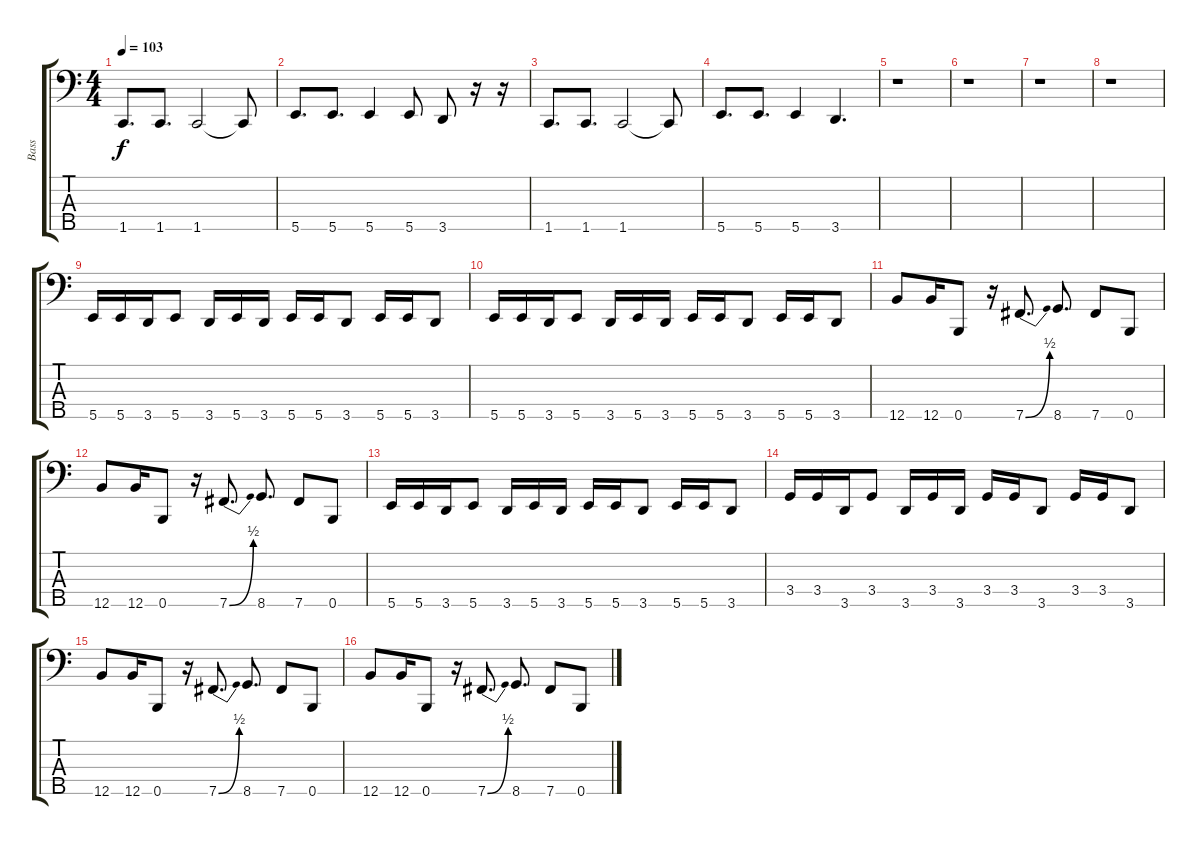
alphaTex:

\track ("Bass" "Bass") {instrument electricbassfinger}
\staff {score tabs}
\tuning (G2 D2 A1 E1 B0) {hide}
\ts (4 4)
\tempo 103
\clef f4
\ks c
1.5.8{d dy f} 1.5.8{d} 1.5.2 1.5{t}.8 |
5.5.8{d} 5.5.8{d} 5.5.4 5.5.8 3.5.8 r.16 r.16 |
1.5.8{d} 1.5.8{d} 1.5.2 1.5{t}.8 |
5.5.8{d} 5.5.8{d} 5.5.4 3.5.4{d} |
r.1 |
r.1 |
r.1 |
r.1 |
5.5.16 5.5.16 3.5.16 5.5.8 3.5.16 5.5.16 3.5.16 5.5.16 5.5.16 3.5.8 5.5.16 5.5.16 3.5.8 |
5.5.16 5.5.16 3.5.16 5.5.8 3.5.16 5.5.16 3.5.16 5.5.16 5.5.16 3.5.8 5.5.16 5.5.16 3.5.8 |
12.5.8 12.5.16 0.5.8 r.16 7.5{be (bend 0 0 60 2)}.8{d} 8.5.8{d} 7.5.8 0.5.8 |
12.5.8 12.5.16 0.5.8 r.16 7.5{be (bend 0 0 60 2)}.8{d} 8.5.8{d} 7.5.8 0.5.8 |
5.5.16 5.5.16 3.5.16 5.5.8 3.5.16 5.5.16 3.5.16 5.5.16 5.5.16 3.5.8 5.5.16 5.5.16 3.5.8 |
3.4.16 3.4.16 3.5.16 3.4.8 3.5.16 3.4.16 3.5.16 3.4.16 3.4.16 3.5.8 3.4.16 3.4.16 3.5.8 |
12.5.8 12.5.16 0.5.8 r.16 7.5{be (bend 0 0 60 2)}.8{d} 8.5.8{d} 7.5.8 0.5.8 |
12.5.8 12.5.16 0.5.8 r.16 7.5{be (bend 0 0 60 2)}.8{d} 8.5.8{d} 7.5.8 0.5.8
